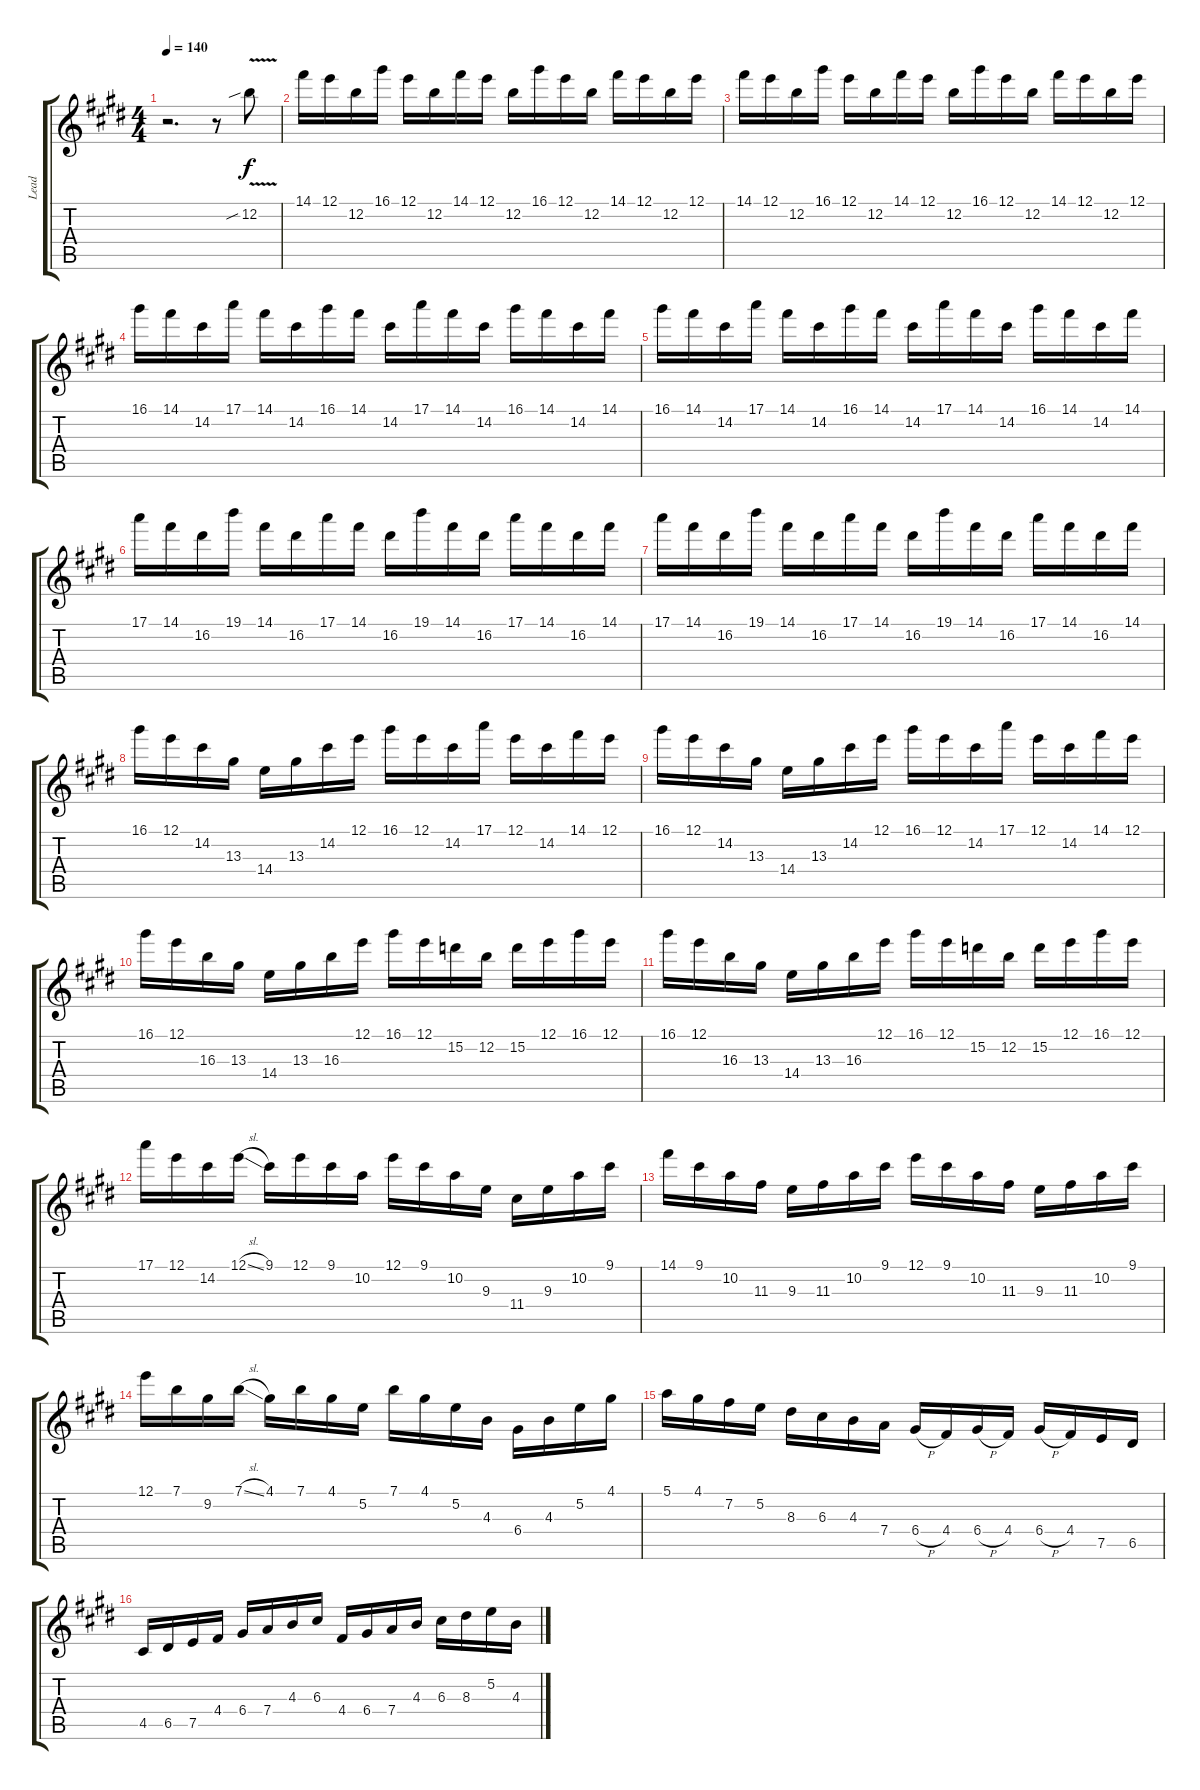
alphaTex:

\track ("Lead" "Lead") {instrument overdrivenguitar}
\staff {score tabs}
\tuning (E4 B3 G3 D3 A2 E2) {hide}
\ts (4 4)
\tempo 140
\clef g2
\ks e
r.2{d dy f} r.8 12.2{v sib}.8 |
14.1.16 12.1.16 12.2.16 16.1.16 12.1.16 12.2.16 14.1.16 12.1.16 12.2.16 16.1.16 12.1.16 12.2.16 14.1.16 12.1.16 12.2.16 12.1.16 |
14.1.16 12.1.16 12.2.16 16.1.16 12.1.16 12.2.16 14.1.16 12.1.16 12.2.16 16.1.16 12.1.16 12.2.16 14.1.16 12.1.16 12.2.16 12.1.16 |
16.1.16 14.1.16 14.2.16 17.1.16 14.1.16 14.2.16 16.1.16 14.1.16 14.2.16 17.1.16 14.1.16 14.2.16 16.1.16 14.1.16 14.2.16 14.1.16 |
16.1.16 14.1.16 14.2.16 17.1.16 14.1.16 14.2.16 16.1.16 14.1.16 14.2.16 17.1.16 14.1.16 14.2.16 16.1.16 14.1.16 14.2.16 14.1.16 |
17.1.16 14.1.16 16.2.16 19.1.16 14.1.16 16.2.16 17.1.16 14.1.16 16.2.16 19.1.16 14.1.16 16.2.16 17.1.16 14.1.16 16.2.16 14.1.16 |
17.1.16 14.1.16 16.2.16 19.1.16 14.1.16 16.2.16 17.1.16 14.1.16 16.2.16 19.1.16 14.1.16 16.2.16 17.1.16 14.1.16 16.2.16 14.1.16 |
16.1.16 12.1.16 14.2.16 13.3.16 14.4.16 13.3.16 14.2.16 12.1.16 16.1.16 12.1.16 14.2.16 17.1.16 12.1.16 14.2.16 14.1.16 12.1.16 |
16.1.16 12.1.16 14.2.16 13.3.16 14.4.16 13.3.16 14.2.16 12.1.16 16.1.16 12.1.16 14.2.16 17.1.16 12.1.16 14.2.16 14.1.16 12.1.16 |
16.1.16 12.1.16 16.3.16 13.3.16 14.4.16 13.3.16 16.3.16 12.1.16 16.1.16 12.1.16 15.2.16 12.2.16 15.2.16 12.1.16 16.1.16 12.1.16 |
16.1.16 12.1.16 16.3.16 13.3.16 14.4.16 13.3.16 16.3.16 12.1.16 16.1.16 12.1.16 15.2.16 12.2.16 15.2.16 12.1.16 16.1.16 12.1.16 |
17.1.16 12.1.16 14.2.16 12.1{sl}.16 9.1.16 12.1.16 9.1.16 10.2.16 12.1.16 9.1.16 10.2.16 9.3.16 11.4.16 9.3.16 10.2.16 9.1.16 |
14.1.16 9.1.16 10.2.16 11.3.16 9.3.16 11.3.16 10.2.16 9.1.16 12.1.16 9.1.16 10.2.16 11.3.16 9.3.16 11.3.16 10.2.16 9.1.16 |
12.1.16 7.1.16 9.2.16 7.1{sl}.16 4.1.16 7.1.16 4.1.16 5.2.16 7.1.16 4.1.16 5.2.16 4.3.16 6.4.16 4.3.16 5.2.16 4.1.16 |
5.1.16 4.1.16 7.2.16 5.2.16 8.3.16 6.3.16 4.3.16 7.4.16 6.4{h}.16 4.4.16 6.4{h}.16 4.4.16 6.4{h}.16 4.4.16 7.5.16 6.5.16 |
4.5.16 6.5.16 7.5.16 4.4.16 6.4.16 7.4.16 4.3.16 6.3.16 4.4.16 6.4.16 7.4.16 4.3.16 6.3.16 8.3.16 5.2.16 4.3{sl}.16
